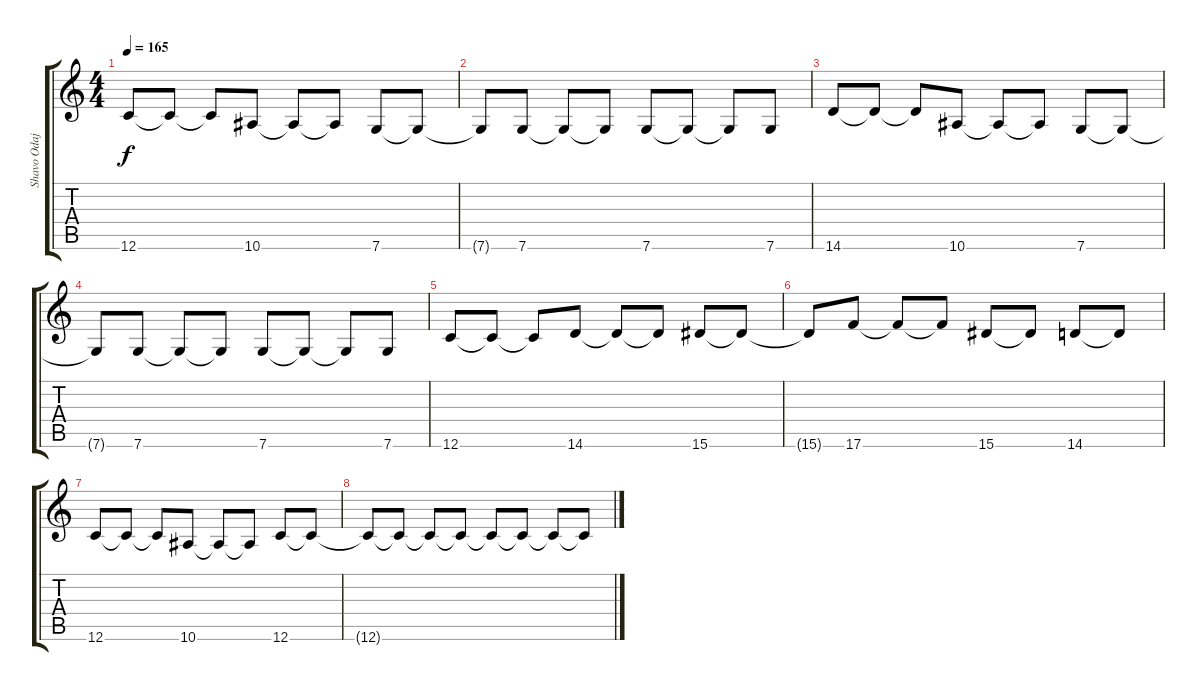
\track ("Shavo Odajian" "Shavo Odaj") {instrument electricbasspick}
\staff {score tabs}
\tuning (D4 A3 F3 C3 G2 C2) {hide}
\ts (4 4)
\tempo 165
\clef g2
\ks c
12.6.8{dy f} 12.6{t}.8 12.6{t}.8 10.6.8 10.6{t}.8 10.6{t}.8 7.6.8 7.6{t}.8 |
7.6{t}.8 7.6.8 7.6{t}.8 7.6{t}.8 7.6.8 7.6{t}.8 7.6{t}.8 7.6.8 |
14.6.8 14.6{t}.8 14.6{t}.8 10.6.8 10.6{t}.8 10.6{t}.8 7.6.8 7.6{t}.8 |
7.6{t}.8 7.6.8 7.6{t}.8 7.6{t}.8 7.6.8 7.6{t}.8 7.6{t}.8 7.6.8 |
12.6.8 12.6{t}.8 12.6{t}.8 14.6.8 14.6{t}.8 14.6{t}.8 15.6.8 15.6{t}.8 |
15.6{t}.8 17.6.8 17.6{t}.8 17.6{t}.8 15.6.8 15.6{t}.8 14.6.8 14.6{t}.8 |
12.6.8 12.6{t}.8 12.6{t}.8 10.6.8 10.6{t}.8 10.6{t}.8 12.6.8 12.6{t}.8 |
12.6{t}.8 12.6{t}.8 12.6{t}.8 12.6{t}.8 12.6{t}.8 12.6{t}.8 12.6{t}.8 12.6{t}.8
